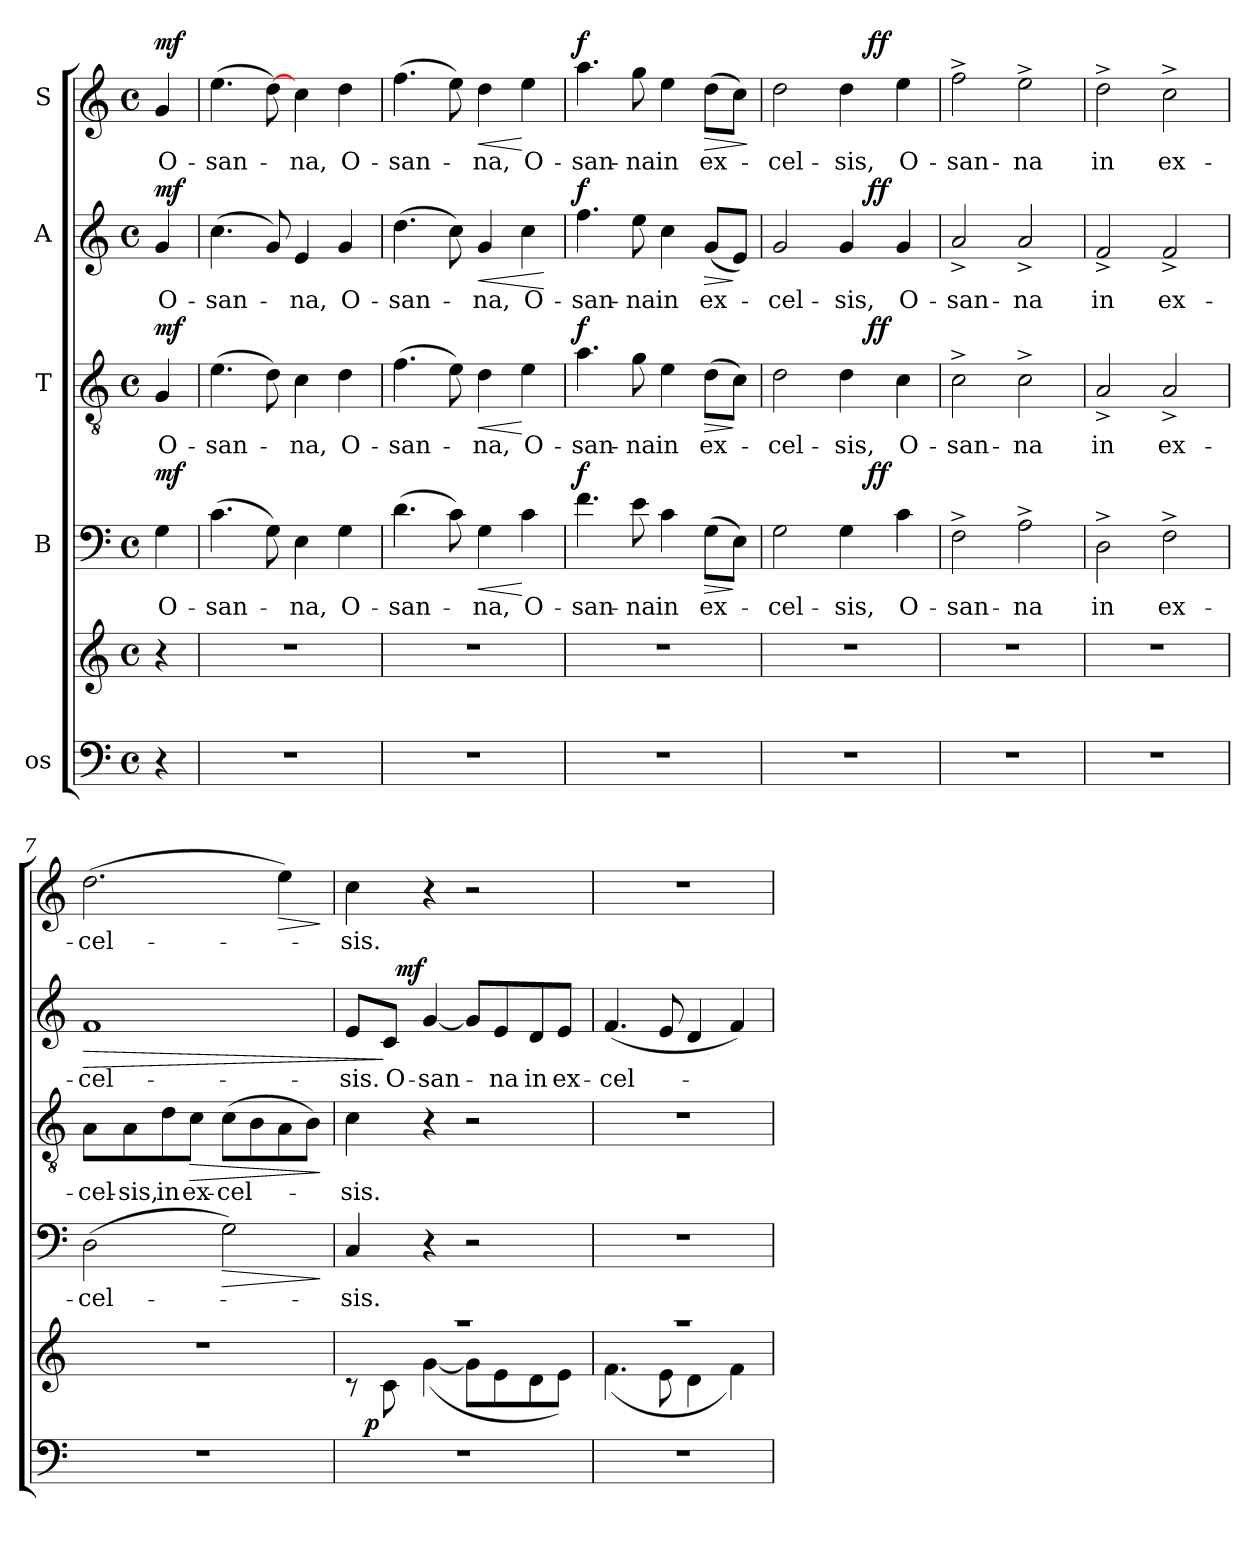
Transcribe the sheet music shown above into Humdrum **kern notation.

**kern	**kern	**dynam	**kern	**text	**dynam	**kern	**text	**dynam	**kern	**text	**dynam	**kern	**text	**dynam
*part5	*part5	*part5	*part4	*part4	*part4	*part3	*part3	*part3	*part2	*part2	*part2	*part1	*part1	*part1
*staff6	*staff5	*staff5/6	*staff4	*staff4	*staff4	*staff3	*staff3	*staff3	*staff2	*staff2	*staff2	*staff1	*staff1	*staff1
*I"os	*	*	*I"B	*	*	*I"T	*	*	*I"A	*	*	*I"S	*	*
*clefF4	*clefG2	*	*clefF4	*	*	*clefGv2	*	*	*clefG2	*	*	*clefG2	*	*
*k[]	*k[]	*	*k[]	*	*	*k[]	*	*	*k[]	*	*	*k[]	*	*
*C:	*C:	*	*C:	*	*	*C:	*	*	*C:	*	*	*C:	*	*
*M4/4	*M4/4	*	*M4/4	*	*	*M4/4	*	*	*M4/4	*	*	*M4/4	*	*
*met(c)	*met(c)	*	*met(c)	*	*	*met(c)	*	*	*met(c)	*	*	*met(c)	*	*
*MM96	*MM96	*	*MM96	*	*	*MM96	*	*	*MM96	*	*	*MM96	*	*
=	=	=	=	=	=	=	=	=	=	=	=	=	=	=
!	!	!	!	!	!LO:DY:a	!	!	!LO:DY:a	!	!	!LO:DY:a	!	!	!LO:DY:a
4r	4r	.	4G\	O-	mf	4G/	O-	mf	4g/	O-	mf	4g/	O-	mf
=1	=1	=1	=1	=1	=1	=1	=1	=1	=1	=1	=1	=1	=1	=1
1r	1r	.	(4.c\	-san-	.	(4.e\	-san-	.	(4.cc\	-san-	.	(4.ee\	-san-	.
.	.	.	8G\)	.	.	8d\)	.	.	8g/)	.	.	[8dd\)	.	.
.	.	.	4E\	-na,	.	4c\	-na,	.	4e/	-na,	.	4cc\	-na,	.
.	.	.	4G\	O-	.	4d\	O-	.	4g/	O-	.	4dd\	O-	.
=2	=2	=2	=2	=2	=2	=2	=2	=2	=2	=2	=2	=2	=2	=2
1r	1r	.	(4.d\	-san-	.	(4.f\	-san-	.	(4.dd\	-san-	.	(4.ff\	-san-	.
.	.	.	8c\)	.	.	8e\)	.	.	8cc\)	.	.	8ee\)	.	.
!	!	!	!	!	!LO:HP:b	!	!	!LO:HP:b	!	!	!LO:HP:b	!	!	!LO:HP:b
.	.	.	4G\	-na,	<	4d\	-na,	<	4g/	-na,	<	4dd\	-na,	<
.	.	.	4c\	O-	[	4e\	O-	[	4cc\	O-	.	4ee\	O-	[
.	.	.	.	.	.	.	.	.	.	.	[	.	.	.
=3	=3	=3	=3	=3	=3	=3	=3	=3	=3	=3	=3	=3	=3	=3
!	!	!	!	!	!LO:DY:a	!	!	!LO:DY:a	!	!	!LO:DY:a	!	!	!LO:DY:a
1r	1r	.	4.f\	-san-	f	4.a\	-san-	f	4.ff\	-san-	f	4.aa\	-san-	f
.	.	.	8e\	-na	.	8g\	-na	.	8ee\	-na	.	8gg\	-na	.
.	.	.	4c\	in	.	4e\	in	.	4cc\	in	.	4ee\	in	.
!	!	!	!	!	!LO:HP:b	!	!	!LO:HP:b	!	!	!LO:HP:b	!	!	!LO:HP:b
.	.	.	(8G\L	ex-	>	(8d\L	ex-	>	(8g/L	ex-	>	(8dd\L	ex-	>
.	.	.	8E\J)	.	]	8c\J)	.	]	8e/J)	.	]	8cc\J)	.	.
.	.	.	.	.	.	.	.	.	.	.	.	.	.	]
=4	=4	=4	=4	=4	=4	=4	=4	=4	=4	=4	=4	=4	=4	=4
*	*	*	*^	*	*	*^	*	*	*^	*	*	*^	*	*
1r	1r	.	2G\	2ryy	-cel-	.	2d\	2ryy	-cel-	.	2g/	2ryy	-cel-	.	2dd\	2ryy	-cel-	.
.	.	.	4G\	8ryy	-sis,	.	4d\	8ryy	-sis,	.	4g/	8ryy	-sis,	.	4dd\	8ryy	-sis,	.
!	!	!	!	!	!	!LO:DY:a	!	!	!	!LO:DY:a	!	!	!	!LO:DY:a	!	!	!	!LO:DY:a
.	.	.	.	4.ryy	.	ff	.	4.ryy	.	ff	.	4.ryy	.	ff	.	4.ryy	.	ff
.	.	.	4c\	.	O-	.	4c\	.	O-	.	4g/	.	O-	.	4ee\	.	O-	.
*	*	*	*v	*v	*	*	*	*	*	*	*v	*v	*	*	*v	*v	*	*
*	*	*	*	*	*	*v	*v	*	*	*	*	*	*	*	*
=5	=5	=5	=5	=5	=5	=5	=5	=5	=5	=5	=5	=5	=5	=5
1r	1r	.	2F^>\	-san-	.	2c^>\	-san-	.	2a^>/	-san-	.	2ff^>\	-san-	.
.	.	.	2A^>\	-na	.	2c^>\	-na	.	2a^>/	-na	.	2ee^>\	-na	.
=6	=6	=6	=6	=6	=6	=6	=6	=6	=6	=6	=6	=6	=6	=6
1r	1r	.	2D^>\	in	.	2A^>/	in	.	2f^>/	in	.	2dd^>\	in	.
.	.	.	2F^>\	ex-	.	2A^>/	ex-	.	2f^>/	ex-	.	2cc^>\	ex-	.
!!LO:LB:g=z
=7	=7	=7	=7	=7	=7	=7	=7	=7	=7	=7	=7	=7	=7	=7
!	!	!	!	!	!	!	!	!	!	!	!LO:HP:b	!	!	!
1r	1r	.	(2D\	-cel-	.	8A\L	-cel-	.	1f	-cel-	>	(2.dd\	-cel-	.
.	.	.	.	.	.	8A\	-sis,	.	.	.	.	.	.	.
.	.	.	.	.	.	8d\	in	.	.	.	.	.	.	.
!	!	!	!	!	!	!	!	!LO:HP:b	!	!	!	!	!	!
.	.	.	.	.	.	8c\J	ex-	>	.	.	.	.	.	.
!	!	!	!	!	!LO:HP:b	!	!	!	!	!	!	!	!	!
.	.	.	2G\)	.	>	(8c\L	-cel-	.	.	.	.	.	.	.
.	.	.	.	.	.	8B\	.	.	.	.	.	.	.	.
!	!	!	!	!	!	!	!	!	!	!	!	!	!	!LO:HP:b
.	.	.	.	.	.	8A\	.	.	.	.	.	4ee\)	.	>
.	.	.	.	.	.	8B\J)	.	.	.	.	.	.	.	.
.	.	.	.	.	]	.	.	]	.	.	.	.	.	]
=8	=8	=8	=8	=8	=8	=8	=8	=8	=8	=8	=8	=8	=8	=8
*^	*^	*	*	*	*	*	*	*	*^	*	*	*	*	*
1r	16ryy	1raa	8rc	.	4C/	-sis.	.	4c\	-sis.	.	8e/L	8ryy	-sis.	.	4cc\	-sis.	.
!	!	!	!	!LO:DY:a=2	!	!	!	!	!	!	!	!	!	!	!	!	!
.	2...ryy	.	.	p	.	.	.	.	.	.	.	.	.	.	.	.	.
.	.	.	8c\	.	.	.	.	.	.	.	8c/J	32ryy	O-	]	.	.	.
!	!	!	!	!	!	!	!	!	!	!	!	!	!	!LO:DY:a	!	!	!
.	.	.	.	.	.	.	.	.	.	.	.	2ryy	.	mf	.	.	.
.	.	.	([<4g\	.	4r	.	.	4r	.	.	[4g/	.	-san-	.	4r	.	.
.	.	.	8g\L]	.	2r	.	.	2r	.	.	8g/L]	.	.	.	2r	.	.
.	.	.	8e\	.	.	.	.	.	.	.	8e/	.	-na	.	.	.	.
.	.	.	.	.	.	.	.	.	.	.	.	4ryy	.	.	.	.	.
.	.	.	8d\	.	.	.	.	.	.	.	8d/	.	in	.	.	.	.
.	.	.	8e\J)	.	.	.	.	.	.	.	8e/J	.	ex-	.	.	.	.
.	.	.	.	.	.	.	.	.	.	.	.	16.ryy	.	.	.	.	.
*v	*v	*	*	*	*	*	*	*	*	*	*v	*v	*	*	*	*	*
=9	=9	=9	=9	=9	=9	=9	=9	=9	=9	=9	=9	=9	=9	=9	=9
1r	1raa	(4.f\	.	1r	.	.	1r	.	.	(4.f/	-cel-	.	1r	.	.
.	.	8e\	.	.	.	.	.	.	.	8e/	.	.	.	.	.
.	.	4d\	.	.	.	.	.	.	.	4d/	.	.	.	.	.
.	.	4f\)	.	.	.	.	.	.	.	4f/)	.	.	.	.	.
*	*v	*v	*	*	*	*	*	*	*	*	*	*	*	*	*
=	=	=	=	=	=	=	=	=	=	=	=	=	=	=
*-	*-	*-	*-	*-	*-	*-	*-	*-	*-	*-	*-	*-	*-	*-
